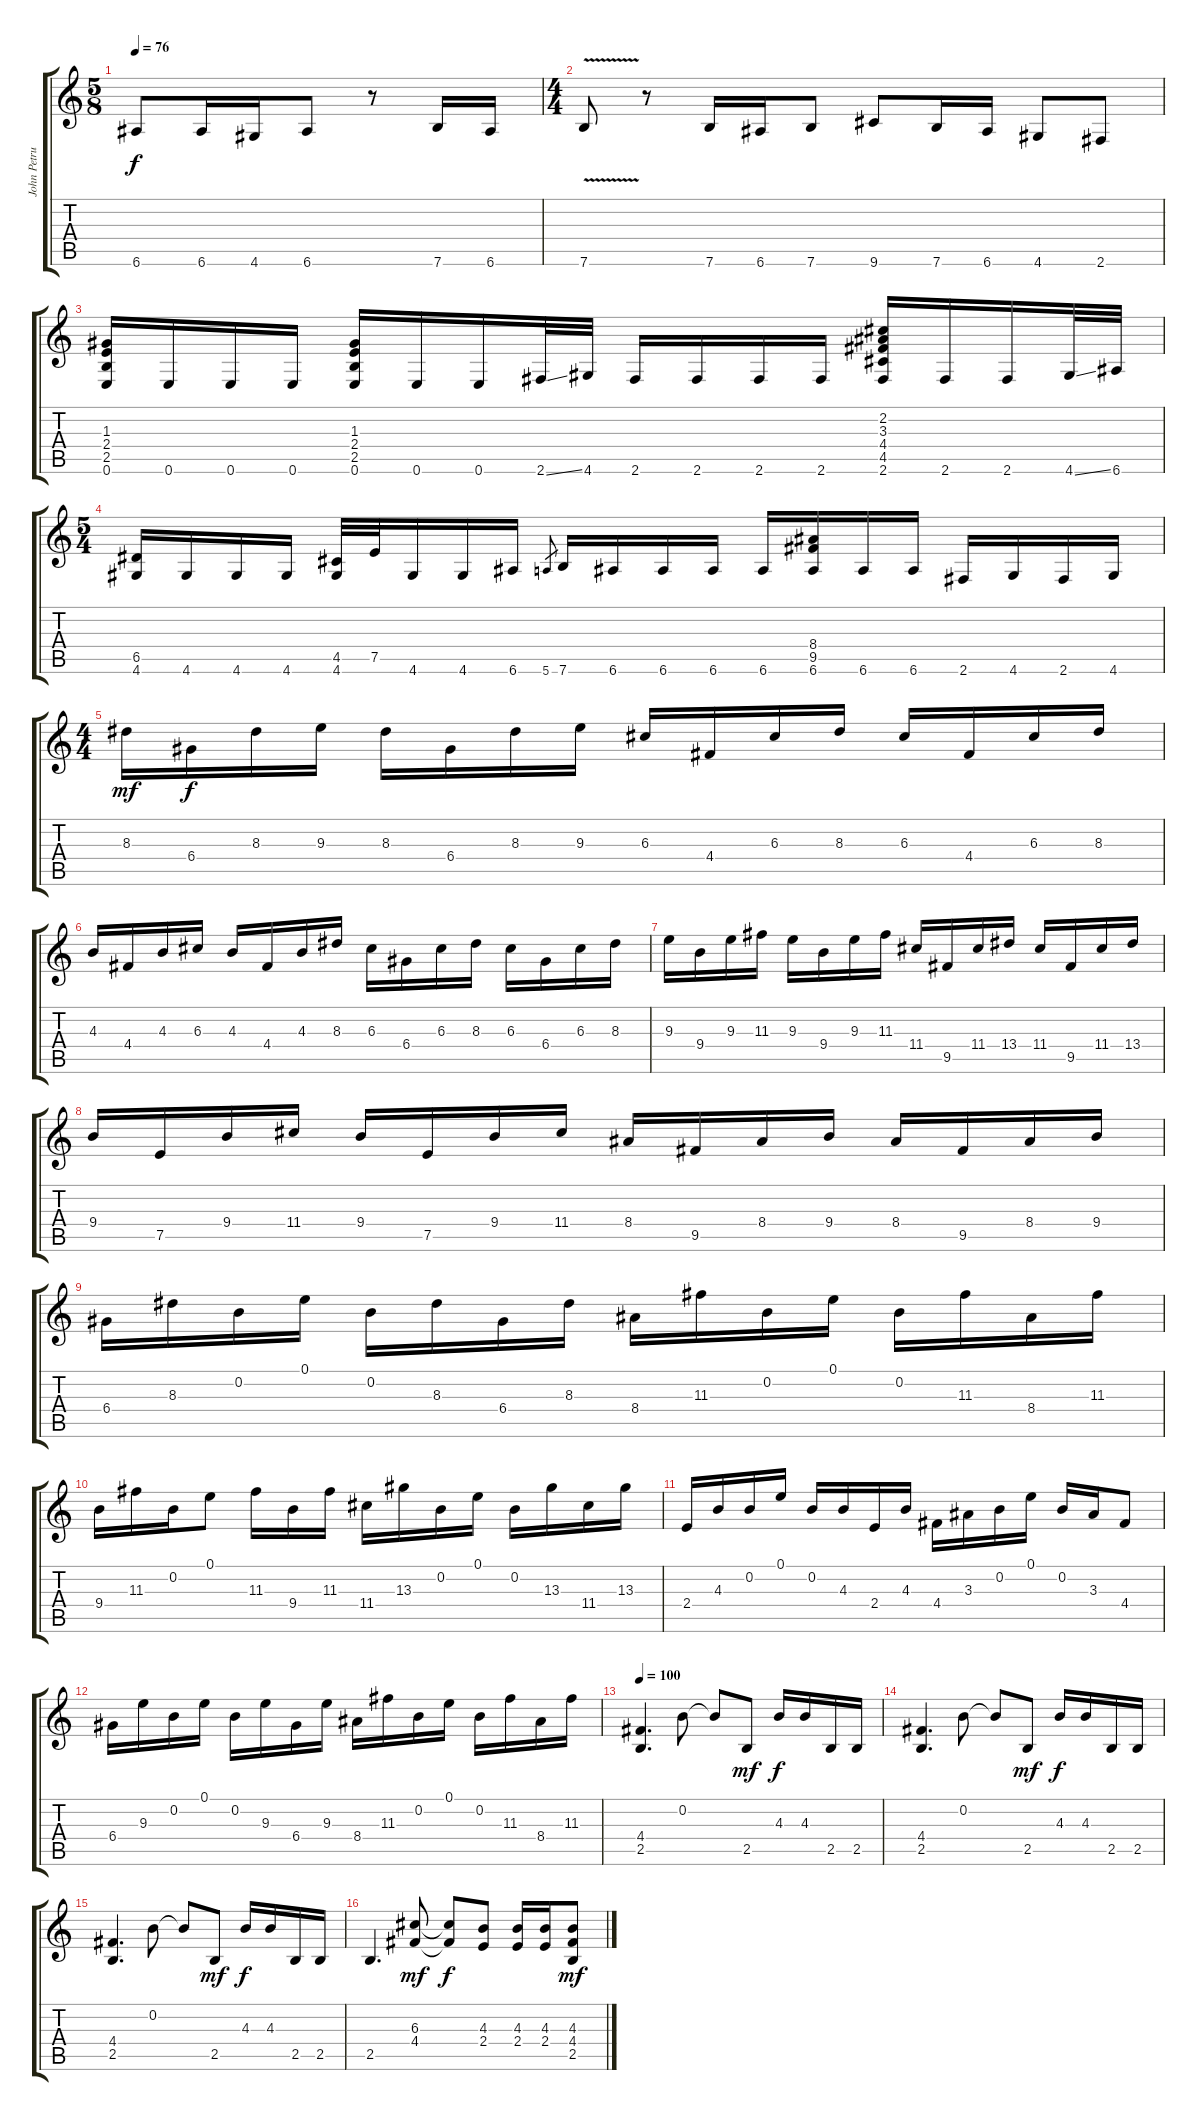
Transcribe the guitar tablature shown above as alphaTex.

\track ("John Petrucci (Guitar)" "John Petru") {instrument distortionguitar}
\staff {score tabs}
\tuning (E4 B3 G3 D3 A2 E2) {hide}
\ts (5 8)
\tempo 76
\clef g2
\ks c
6.6.8{dy f} 6.6.16 4.6.16 6.6.8 r.8 7.6.16 6.6.16 |
\ts (4 4)
7.6{v}.8 r.8 7.6.16 6.6.16 7.6.8 9.6.8 7.6.16 6.6.16 4.6.8 2.6.8 |
(1.3 2.4 2.5 0.6).16 0.6.16 0.6.16 0.6.16 (1.3 2.4 2.5 0.6).16 0.6.16 0.6.16 2.6{ss}.32 4.6.32 2.6.16 2.6.16 2.6.16 2.6.16 (2.2 3.3 4.4 4.5 2.6).16 2.6.16 2.6.16 4.6{ss}.32 6.6.32 |
\ts (5 4)
(6.5 4.6).16 4.6.16 4.6.16 4.6.16 (4.5 4.6).32 7.5.32 4.6.16 4.6.16 6.6.16 5.6.8{gr} 7.6.16 6.6.16 6.6.16 6.6.16 6.6.16 (8.4 9.5 6.6).16 6.6.16 6.6.16 2.6.16 4.6.16 2.6.16 4.6.16 |
\ts (4 4)
8.3.16{dy mf instrument acousticguitarsteel} 6.4.16{dy f} 8.3.16 9.3.16 8.3.16 6.4.16 8.3.16 9.3.16 6.3.16 4.4.16 6.3.16 8.3.16 6.3.16 4.4.16 6.3.16 8.3.16 |
4.3.16 4.4.16 4.3.16 6.3.16 4.3.16 4.4.16 4.3.16 8.3.16 6.3.16 6.4.16 6.3.16 8.3.16 6.3.16 6.4.16 6.3.16 8.3.16 |
9.3.16 9.4.16 9.3.16 11.3.16 9.3.16 9.4.16 9.3.16 11.3.16 11.4.16 9.5.16 11.4.16 13.4.16 11.4.16 9.5.16 11.4.16 13.4.16 |
9.4.16 7.5.16 9.4.16 11.4.16 9.4.16 7.5.16 9.4.16 11.4.16 8.4.16 9.5.16 8.4.16 9.4.16 8.4.16 9.5.16 8.4.16 9.4.16 |
6.4.16 8.3.16 0.2.16 0.1.16 0.2.16 8.3.16 6.4.16 8.3.16 8.4.16 11.3.16 0.2.16 0.1.16 0.2.16 11.3.16 8.4.16 11.3.16 |
9.4.16 11.3.16 0.2.16 0.1.8 11.3.16 9.4.16 11.3.16 11.4.16 13.3.16 0.2.16 0.1.16 0.2.16 13.3.16 11.4.16 13.3.16 |
2.4.16 4.3.16 0.2.16 0.1.16 0.2.16 4.3.16 2.4.16 4.3.16 4.4.16 3.3.16 0.2.16 0.1.16 0.2.16 3.3.16 4.4.8 |
6.4.16 9.3.16 0.2.16 0.1.16 0.2.16 9.3.16 6.4.16 9.3.16 8.4.16 11.3.16 0.2.16 0.1.16 0.2.16 11.3.16 8.4.16 11.3.16 |
\tempo 100
(4.4 2.5).4{d instrument distortionguitar} 0.2.8 0.2{t}.8 2.5.8{dy mf} 4.3.16{dy f} 4.3.16 2.5.16 2.5.16 |
(4.4 2.5).4{d} 0.2.8 0.2{t}.8 2.5.8{dy mf} 4.3.16{dy f} 4.3.16 2.5.16 2.5.16 |
(4.4 2.5).4{d} 0.2.8 0.2{t}.8 2.5.8{dy mf} 4.3.16{dy f} 4.3.16 2.5.16 2.5.16 |
2.5.4{d} (6.3 4.4).8{dy mf} (6.3{t} 4.4{t}).8{dy f} (4.3 2.4).8 (4.3 2.4).16 (4.3 2.4).16 (4.3 4.4 2.5).8{dy mf}
